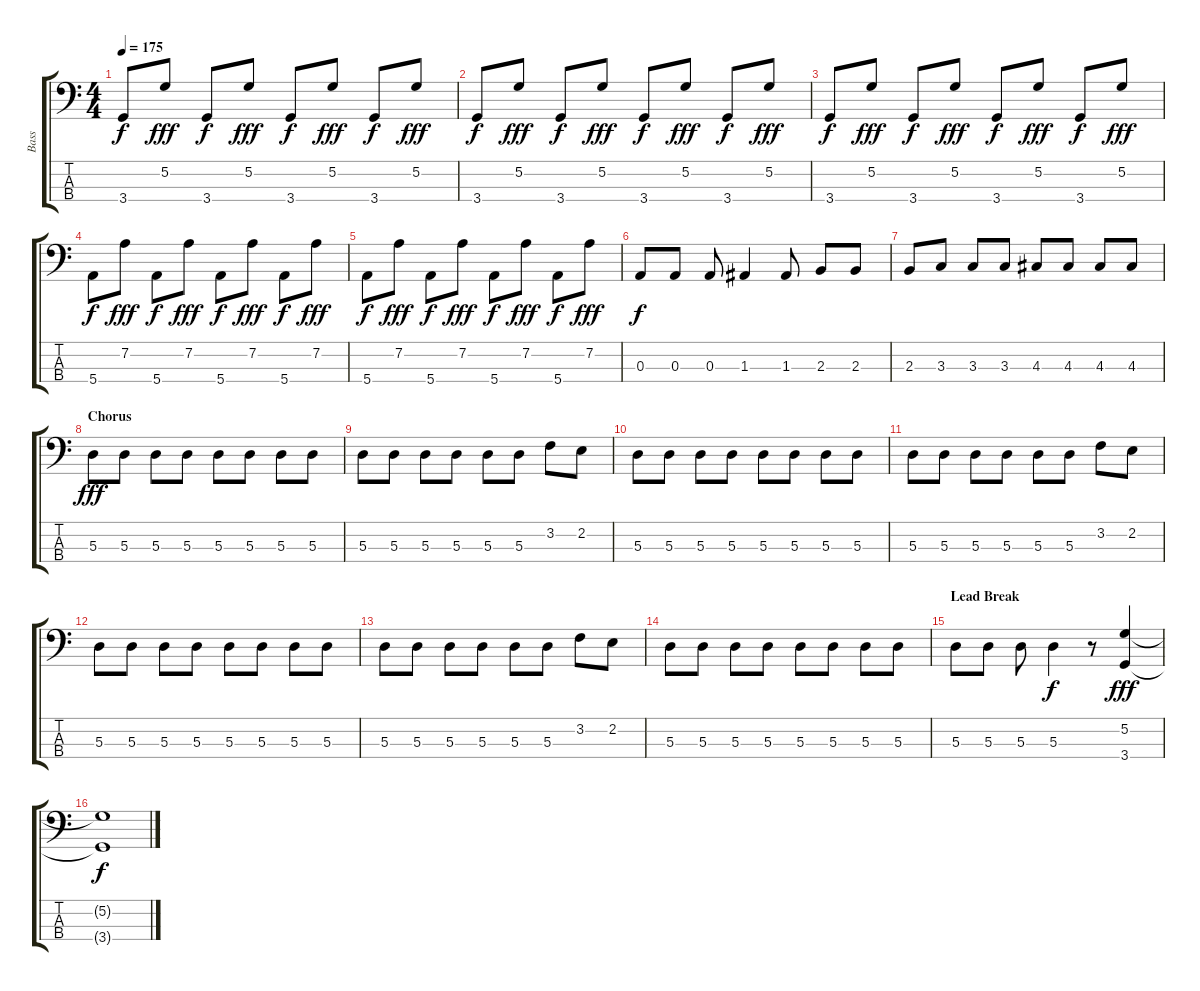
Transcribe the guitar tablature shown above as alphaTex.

\track ("Bass" "Bass") {instrument electricbasspick}
\staff {score tabs}
\tuning (G2 D2 A1 E1) {hide}
\ts (4 4)
\tempo 175
\clef f4
\ks c
3.4.8{dy f} 5.2.8{dy fff} 3.4.8{dy f} 5.2.8{dy fff} 3.4.8{dy f} 5.2.8{dy fff} 3.4.8{dy f} 5.2.8{dy fff} |
3.4.8{dy f} 5.2.8{dy fff} 3.4.8{dy f} 5.2.8{dy fff} 3.4.8{dy f} 5.2.8{dy fff} 3.4.8{dy f} 5.2.8{dy fff} |
3.4.8{dy f} 5.2.8{dy fff} 3.4.8{dy f} 5.2.8{dy fff} 3.4.8{dy f} 5.2.8{dy fff} 3.4.8{dy f} 5.2.8{dy fff} |
5.4.8{dy f} 7.2.8{dy fff} 5.4.8{dy f} 7.2.8{dy fff} 5.4.8{dy f} 7.2.8{dy fff} 5.4.8{dy f} 7.2.8{dy fff} |
5.4.8{dy f} 7.2.8{dy fff} 5.4.8{dy f} 7.2.8{dy fff} 5.4.8{dy f} 7.2.8{dy fff} 5.4.8{dy f} 7.2.8{dy fff} |
0.3.8{dy f} 0.3.8 0.3.8 1.3.4 1.3.8 2.3.8 2.3.8 |
2.3.8 3.3.8 3.3.8 3.3.8 4.3.8 4.3.8 4.3.8 4.3.8 |
\section ("" "Chorus")
5.3.8{dy fff} 5.3.8 5.3.8 5.3.8 5.3.8 5.3.8 5.3.8 5.3.8 |
5.3.8 5.3.8 5.3.8 5.3.8 5.3.8 5.3.8 3.2.8 2.2.8 |
5.3.8 5.3.8 5.3.8 5.3.8 5.3.8 5.3.8 5.3.8 5.3.8 |
5.3.8 5.3.8 5.3.8 5.3.8 5.3.8 5.3.8 3.2.8 2.2.8 |
5.3.8 5.3.8 5.3.8 5.3.8 5.3.8 5.3.8 5.3.8 5.3.8 |
5.3.8 5.3.8 5.3.8 5.3.8 5.3.8 5.3.8 3.2.8 2.2.8 |
5.3.8 5.3.8 5.3.8 5.3.8 5.3.8 5.3.8 5.3.8 5.3.8 |
\section ("" "Lead Break")
5.3.8{volume 16} 5.3.8 5.3.8 5.3.4{dy f} r.8 (5.2 3.4).4{dy fff} |
(5.2{t} 3.4{t}).1{dy f}
